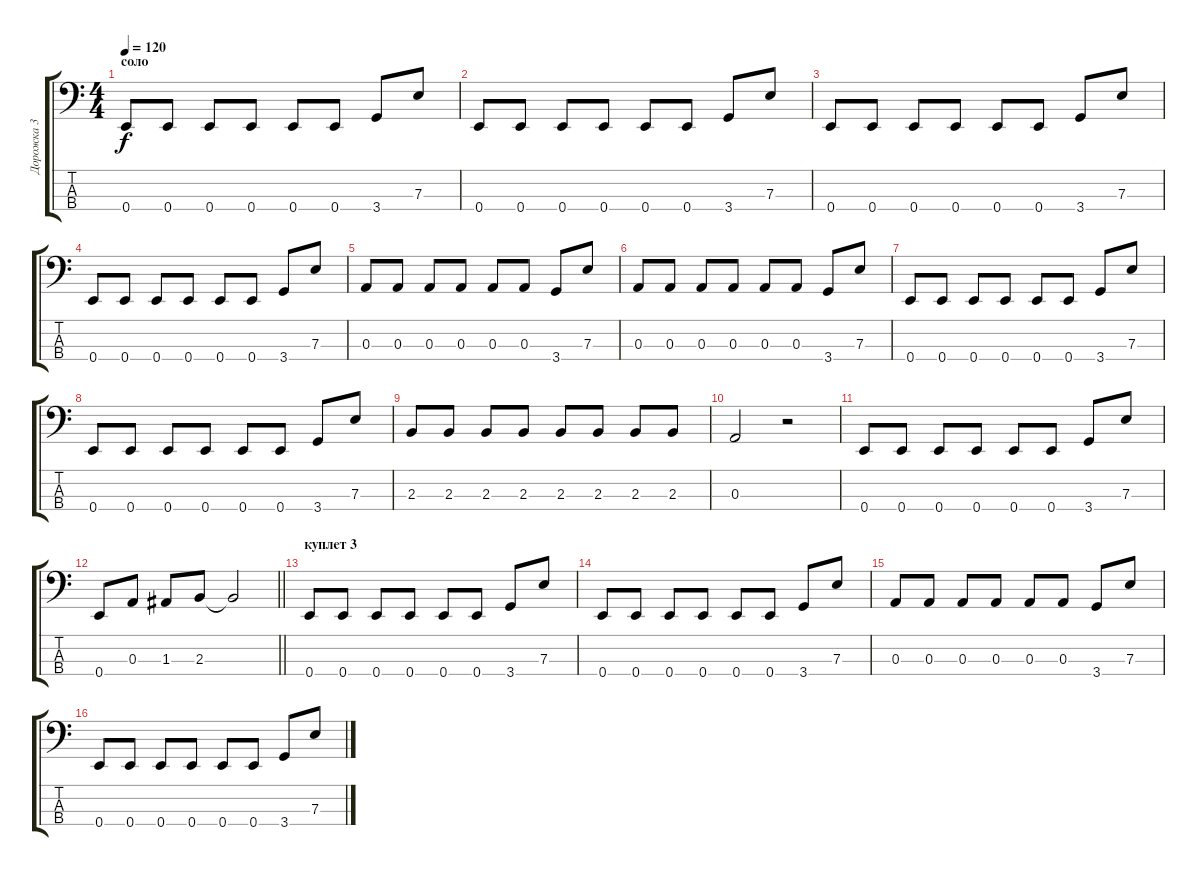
\track ("Дорожка 3" "Дорожка 3") {instrument electricbassfinger}
\staff {score tabs}
\tuning (G2 D2 A1 E1) {hide}
\ts (4 4)
\section ("" "соло ")
\tempo 120
\clef f4
\ks c
0.4.8{dy f} 0.4.8 0.4.8 0.4.8 0.4.8 0.4.8 3.4.8 7.3.8 |
0.4.8 0.4.8 0.4.8 0.4.8 0.4.8 0.4.8 3.4.8 7.3.8 |
0.4.8 0.4.8 0.4.8 0.4.8 0.4.8 0.4.8 3.4.8 7.3.8 |
0.4.8 0.4.8 0.4.8 0.4.8 0.4.8 0.4.8 3.4.8 7.3.8 |
0.3.8 0.3.8 0.3.8 0.3.8 0.3.8 0.3.8 3.4.8 7.3.8 |
0.3.8 0.3.8 0.3.8 0.3.8 0.3.8 0.3.8 3.4.8 7.3.8 |
0.4.8 0.4.8 0.4.8 0.4.8 0.4.8 0.4.8 3.4.8 7.3.8 |
0.4.8 0.4.8 0.4.8 0.4.8 0.4.8 0.4.8 3.4.8 7.3.8 |
2.3.8 2.3.8 2.3.8 2.3.8 2.3.8 2.3.8 2.3.8 2.3.8 |
0.3.2 r.2 |
0.4.8 0.4.8 0.4.8 0.4.8 0.4.8 0.4.8 3.4.8 7.3.8 |
\barLineRight lightlight
0.4.8 0.3.8 1.3.8 2.3.8 2.3{t}.2 |
\section ("" "куплет 3")
0.4.8 0.4.8 0.4.8 0.4.8 0.4.8 0.4.8 3.4.8 7.3.8 |
0.4.8 0.4.8 0.4.8 0.4.8 0.4.8 0.4.8 3.4.8 7.3.8 |
0.3.8 0.3.8 0.3.8 0.3.8 0.3.8 0.3.8 3.4.8 7.3.8 |
0.4.8 0.4.8 0.4.8 0.4.8 0.4.8 0.4.8 3.4.8 7.3.8
